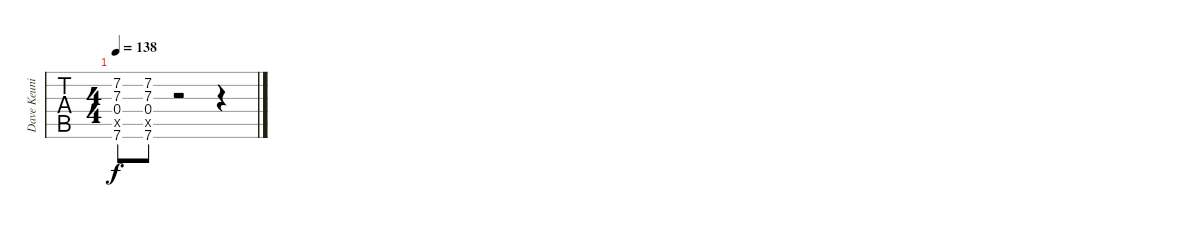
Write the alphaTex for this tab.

\track ("Dave Keuning's lead guitar" "Dave Keuni") {instrument distortionguitar}
\staff {tabs}
\tuning (Eb4 Bb3 Gb3 Db3 Ab2 Eb2) {hide}
\ts (4 4)
\tempo 138
\clef g2
\ks c
(7.2 7.3 0.4 2.5{x} 7.6).8{dy f} (7.2 7.3 0.4 2.5{x} 7.6).8 r.2 r.4
